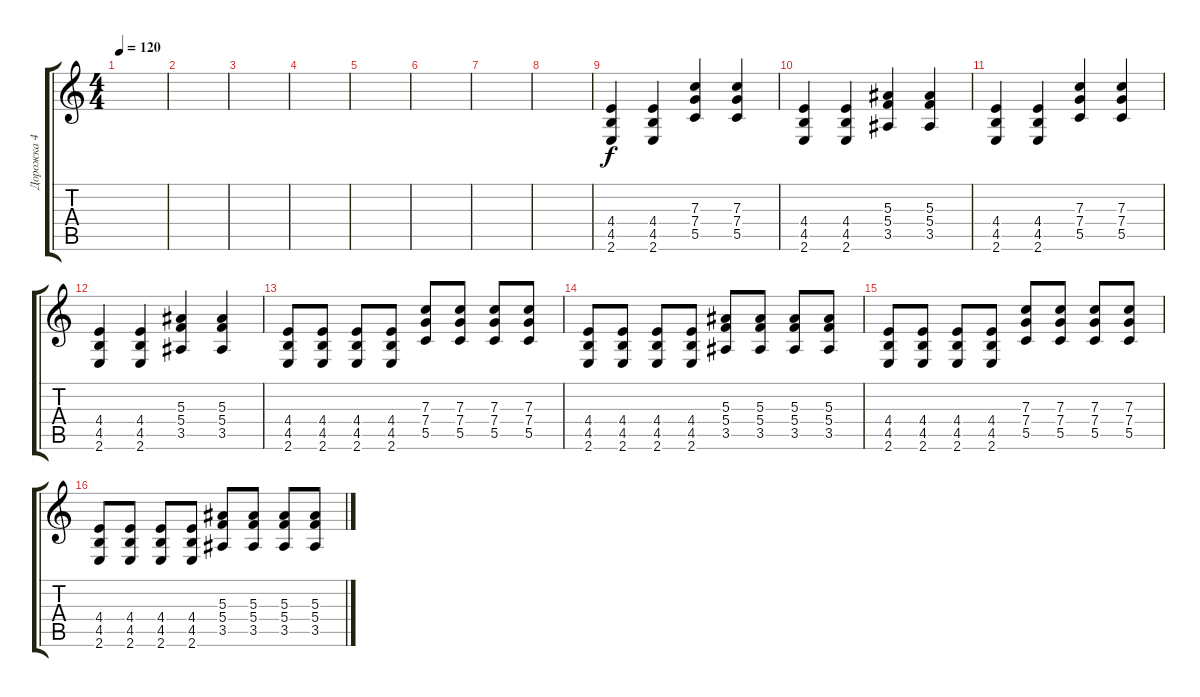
\track ("Дорожка 4" "Дорожка 4") {instrument distortionguitar}
\staff {score tabs}
\tuning (D4 A3 F3 C3 G2 D2) {hide}
\ts (4 4)
\tempo 120
\clef g2
\ks c
|
|
|
|
|
|
|
|
(4.4 4.5 2.6).4 (4.4 4.5 2.6).4 (7.3 7.4 5.5).4 (7.3 7.4 5.5).4 |
(4.4 4.5 2.6).4 (4.4 4.5 2.6).4 (5.3 5.4 3.5).4 (5.3 5.4 3.5).4 |
(4.4 4.5 2.6).4 (4.4 4.5 2.6).4 (7.3 7.4 5.5).4 (7.3 7.4 5.5).4 |
(4.4 4.5 2.6).4 (4.4 4.5 2.6).4 (5.3 5.4 3.5).4 (5.3 5.4 3.5).4 |
(4.4 4.5 2.6).8 (4.4 4.5 2.6).8 (4.4 4.5 2.6).8 (4.4 4.5 2.6).8 (7.3 7.4 5.5).8 (7.3 7.4 5.5).8 (7.3 7.4 5.5).8 (7.3 7.4 5.5).8 |
(4.4 4.5 2.6).8 (4.4 4.5 2.6).8 (4.4 4.5 2.6).8 (4.4 4.5 2.6).8 (5.3 5.4 3.5).8 (5.3 5.4 3.5).8 (5.3 5.4 3.5).8 (5.3 5.4 3.5).8 |
(4.4 4.5 2.6).8 (4.4 4.5 2.6).8 (4.4 4.5 2.6).8 (4.4 4.5 2.6).8 (7.3 7.4 5.5).8 (7.3 7.4 5.5).8 (7.3 7.4 5.5).8 (7.3 7.4 5.5).8 |
(4.4 4.5 2.6).8 (4.4 4.5 2.6).8 (4.4 4.5 2.6).8 (4.4 4.5 2.6).8 (5.3 5.4 3.5).8 (5.3 5.4 3.5).8 (5.3 5.4 3.5).8 (5.3 5.4 3.5).8
